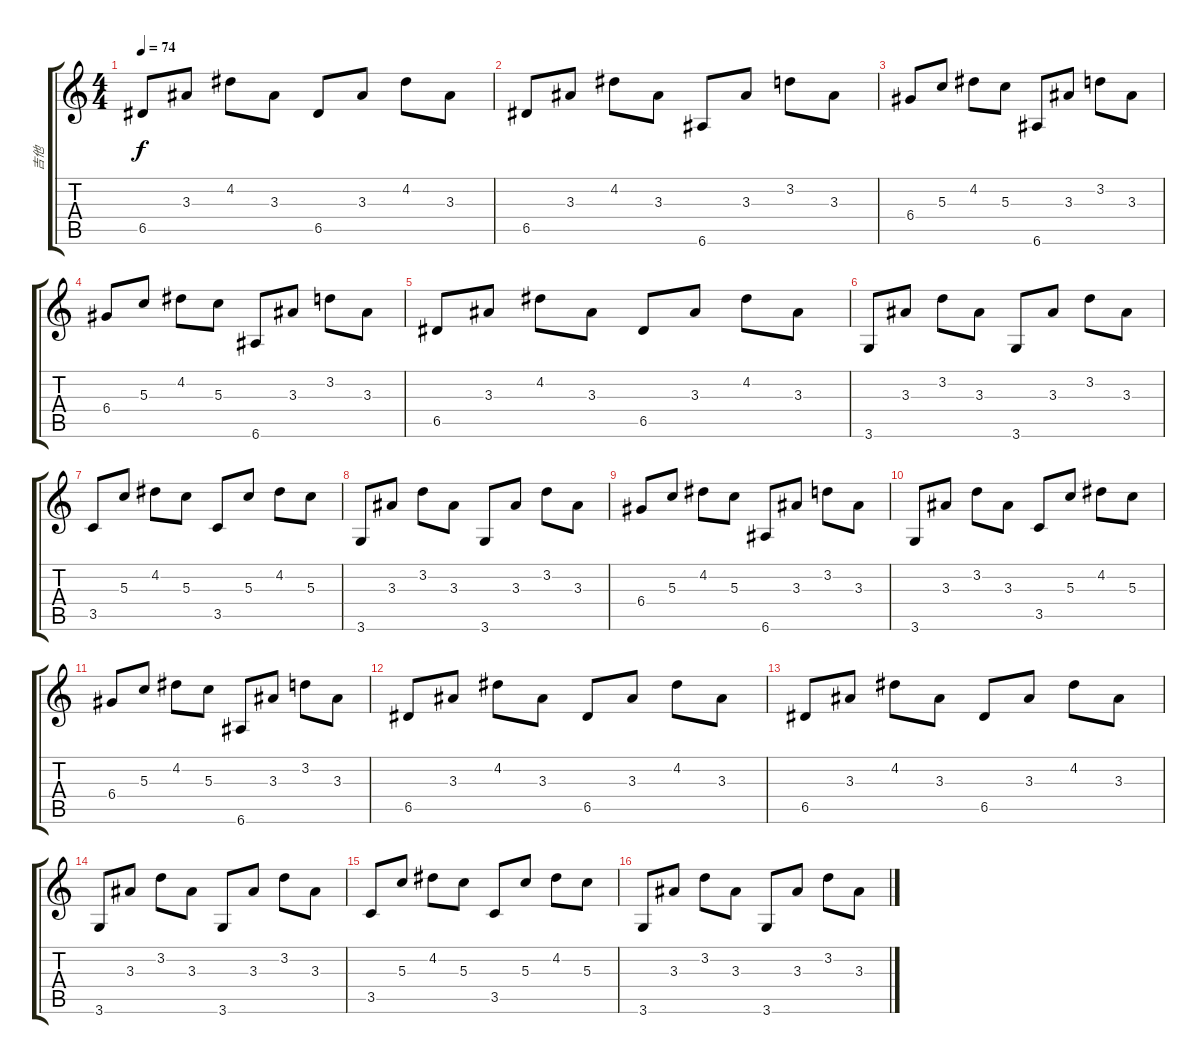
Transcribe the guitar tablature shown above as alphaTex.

\track ("吉他" "吉他") {instrument acousticguitarsteel}
\staff {score tabs}
\tuning (E4 B3 G3 D3 A2 E2) {hide}
\ts (4 4)
\tempo 74
\clef g2
\ks c
6.5.8{dy f instrument acousticguitarsteel} 3.3.8 4.2.8 3.3.8 6.5.8 3.3.8 4.2.8 3.3.8 |
6.5.8 3.3.8 4.2.8 3.3.8 6.6.8 3.3.8 3.2.8 3.3.8 |
6.4.8 5.3.8 4.2.8 5.3.8 6.6.8 3.3.8 3.2.8 3.3.8 |
6.4.8 5.3.8 4.2.8 5.3.8 6.6.8 3.3.8 3.2.8 3.3.8 |
6.5.8 3.3.8 4.2.8 3.3.8 6.5.8 3.3.8 4.2.8 3.3.8 |
3.6.8 3.3.8 3.2.8 3.3.8 3.6.8 3.3.8 3.2.8 3.3.8 |
3.5.8 5.3.8 4.2.8 5.3.8 3.5.8 5.3.8 4.2.8 5.3.8 |
3.6.8 3.3.8 3.2.8 3.3.8 3.6.8 3.3.8 3.2.8 3.3.8 |
6.4.8 5.3.8 4.2.8 5.3.8 6.6.8 3.3.8 3.2.8 3.3.8 |
3.6.8 3.3.8 3.2.8 3.3.8 3.5.8 5.3.8 4.2.8 5.3.8 |
6.4.8 5.3.8 4.2.8 5.3.8 6.6.8 3.3.8 3.2.8 3.3.8 |
6.5.8 3.3.8 4.2.8 3.3.8 6.5.8 3.3.8 4.2.8 3.3.8 |
6.5.8 3.3.8 4.2.8 3.3.8 6.5.8 3.3.8 4.2.8 3.3.8 |
3.6.8 3.3.8 3.2.8 3.3.8 3.6.8 3.3.8 3.2.8 3.3.8 |
3.5.8 5.3.8 4.2.8 5.3.8 3.5.8 5.3.8 4.2.8 5.3.8 |
3.6.8 3.3.8 3.2.8 3.3.8 3.6.8 3.3.8 3.2.8 3.3.8
